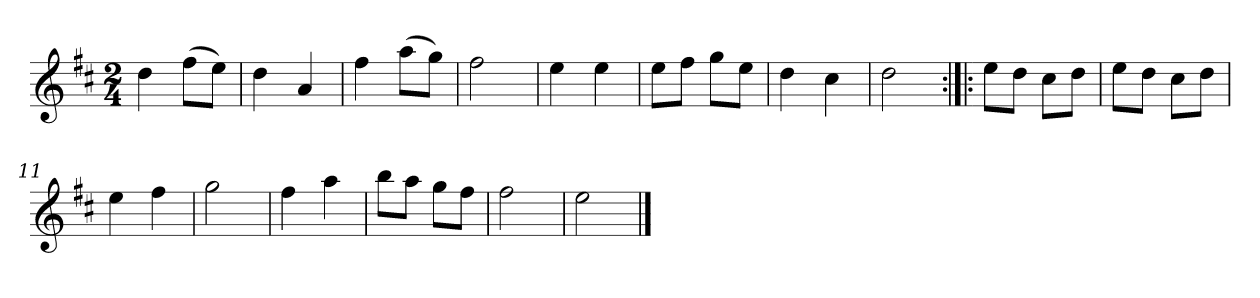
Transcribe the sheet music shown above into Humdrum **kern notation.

**kern
*part1
*staff1
*clefG2
*k[f#c#]
*D:
*M2/4
*MM120
=1
4dd
(8ff#\L
8ee\J)
=2
4dd
4a
=3
4ff#
(8aa\L
8gg\J)
=4
2ff#
=5
4ee
4ee
=6
8ee\L
8ff#\J
8gg\L
8ee\J
=7
4dd
4cc#
=8
2dd
=9:|!|:
8ee\L
8dd\J
8cc#\L
8dd\J
=10
8ee\L
8dd\J
8cc#\L
8dd\J
=11
4ee
4ff#
=12
2gg
=13
4ff#
4aa
=14
8bb\L
8aa\J
8gg\L
8ff#\J
=15
2ff#
=16
2ee
==
*-
